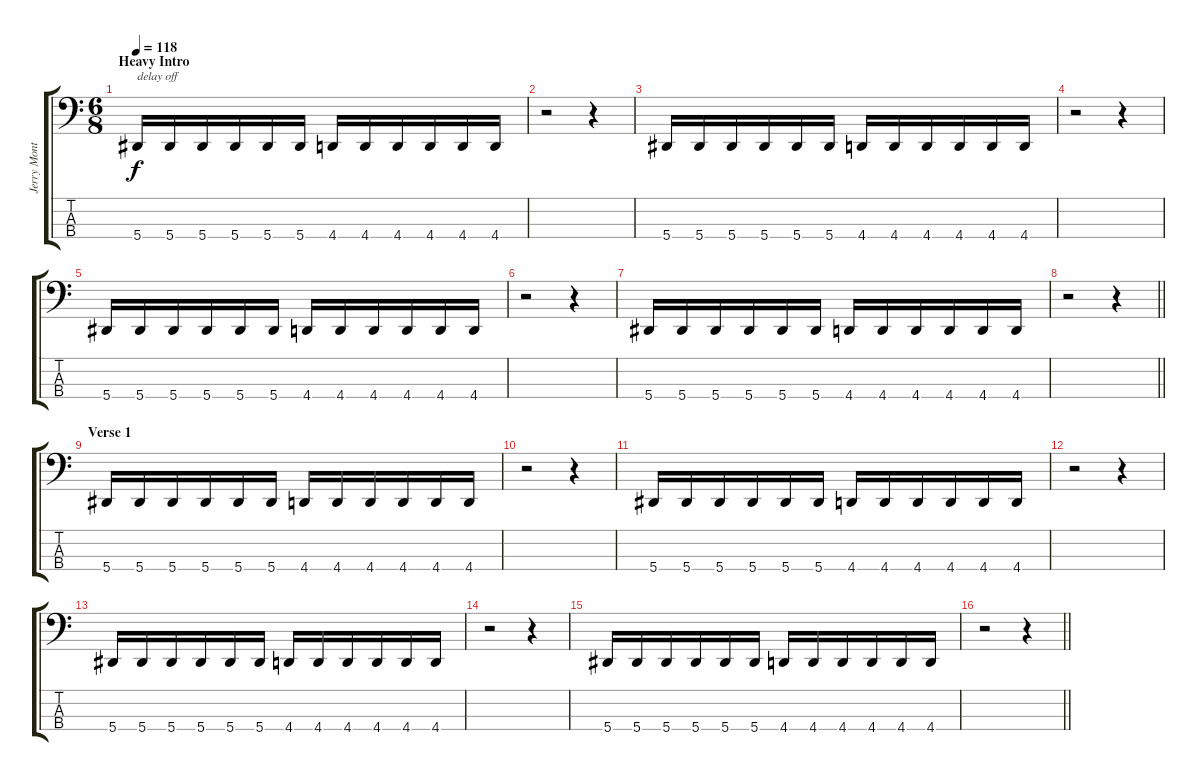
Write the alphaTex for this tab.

\track ("Jerry Montano" "Jerry Mont") {instrument electricbassfinger}
\staff {score tabs}
\tuning (Eb2 Bb1 F1 Bb0) {hide}
\ts (6 8)
\section ("" "Heavy Intro")
\tempo 118
\clef f4
\ks c
5.4.16{txt "delay off" dy f instrument electricbasspick} 5.4.16 5.4.16 5.4.16 5.4.16 5.4.16 4.4.16 4.4.16 4.4.16 4.4.16 4.4.16 4.4.16 |
r.2 r.4 |
5.4.16 5.4.16 5.4.16 5.4.16 5.4.16 5.4.16 4.4.16 4.4.16 4.4.16 4.4.16 4.4.16 4.4.16 |
r.2 r.4 |
5.4.16 5.4.16 5.4.16 5.4.16 5.4.16 5.4.16 4.4.16 4.4.16 4.4.16 4.4.16 4.4.16 4.4.16 |
r.2 r.4 |
5.4.16 5.4.16 5.4.16 5.4.16 5.4.16 5.4.16 4.4.16 4.4.16 4.4.16 4.4.16 4.4.16 4.4.16 |
\barLineRight lightlight
r.2 r.4 |
\section ("" "Verse 1")
5.4.16 5.4.16 5.4.16 5.4.16 5.4.16 5.4.16 4.4.16 4.4.16 4.4.16 4.4.16 4.4.16 4.4.16 |
r.2 r.4 |
5.4.16 5.4.16 5.4.16 5.4.16 5.4.16 5.4.16 4.4.16 4.4.16 4.4.16 4.4.16 4.4.16 4.4.16 |
r.2 r.4 |
5.4.16 5.4.16 5.4.16 5.4.16 5.4.16 5.4.16 4.4.16 4.4.16 4.4.16 4.4.16 4.4.16 4.4.16 |
r.2 r.4 |
5.4.16 5.4.16 5.4.16 5.4.16 5.4.16 5.4.16 4.4.16 4.4.16 4.4.16 4.4.16 4.4.16 4.4.16 |
\barLineRight lightlight
r.2 r.4
